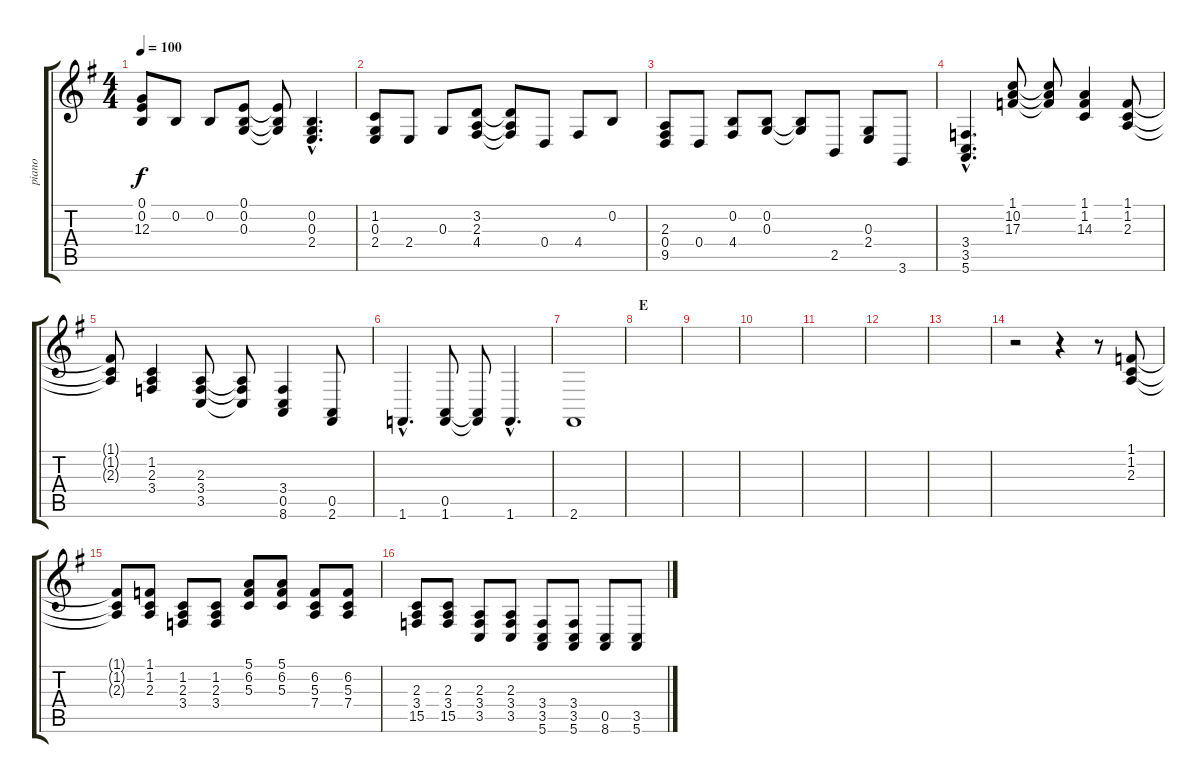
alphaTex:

\track ("piano" "piano") {instrument acousticgrandpiano}
\staff {score tabs}
\tuning (E4 B3 G3 D3 A2 E2) {hide}
\ts (4 4)
\tempo 100
\clef g2
\ks g
(0.1 0.2 12.3).8{dy f} 0.2.8 0.2.8 (0.1 0.2 0.3).8 (0.1{t} 0.2{t} 0.3{t}).8 (0.2{hac} 0.3{hac} 2.4{hac}).4{d} |
(1.2 0.3 2.4).8 2.4.8 0.3.8 (3.2 2.3 4.4).8 (3.2{t} 2.3{t} 4.4{t}).8 0.4.8 4.4.8 0.2.8 |
(2.3 0.4 9.5).8 0.4.8 (0.2 4.4).8 (0.2 0.3).8 (0.2{t} 0.3{t}).8 2.5.8 (0.3 2.4).8 3.6.8 |
(3.4{hac} 3.5{hac} 5.6{hac}).4{d} (1.1 10.2 17.3).8 (1.1{t} 10.2{t} 17.3{t}).8 (1.1 1.2 14.3).4 (1.1 1.2 2.3).8 |
(1.1{t} 1.2{t} 2.3{t}).8 (1.2 2.3 3.4).4 (2.3 3.4 3.5).8 (2.3{t} 3.4{t} 3.5{t}).8 (3.4 0.5 8.6).4 (0.5 2.6).8 |
1.6{hac}.4{d} (0.5 1.6).8 (0.5{t} 1.6{t}).8 1.6{hac}.4{d} |
2.6.1 |
\section ("" "E")
|
|
|
|
|
|
r.2 r.4 r.8 (1.1 1.2 2.3).8 |
(1.1{t} 1.2{t} 2.3{t}).8 (1.1 1.2 2.3).8 (1.2 2.3 3.4).8 (1.2 2.3 3.4).8 (5.1 6.2 5.3).8 (5.1 6.2 5.3).8 (6.2 5.3 7.4).8 (6.2 5.3 7.4).8 |
(2.3 3.4 15.5).8 (2.3 3.4 15.5).8 (2.3 3.4 3.5).8 (2.3 3.4 3.5).8 (3.4 3.5 5.6).8 (3.4 3.5 5.6).8 (0.5 8.6).8 (3.5 5.6).8
